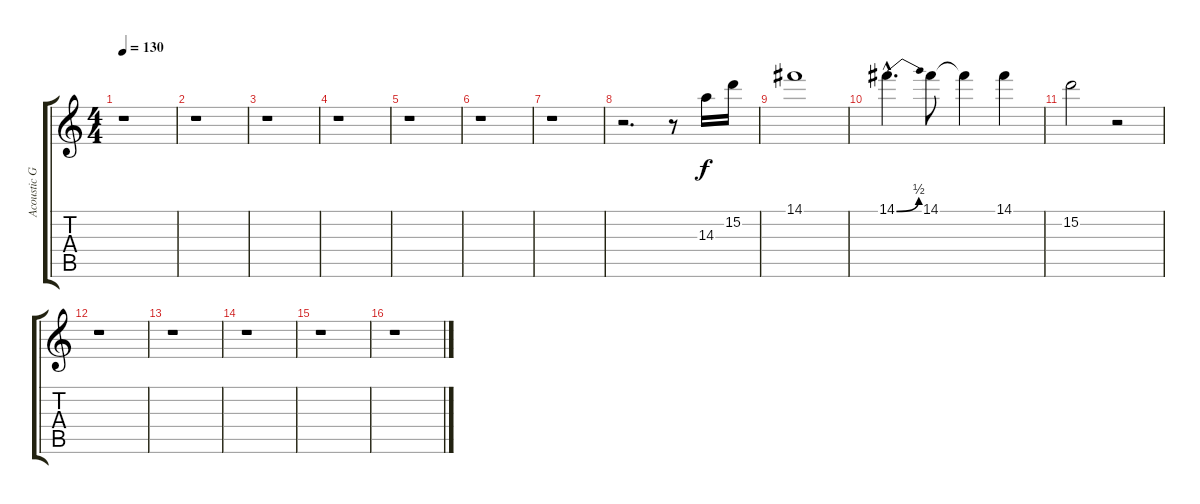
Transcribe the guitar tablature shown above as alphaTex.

\track ("Acoustic Guitar " "Acoustic G") {instrument acousticguitarsteel}
\staff {score tabs}
\tuning (E4 B3 G3 D3 A2 E2) {hide}
\ts (4 4)
\tempo 130
\clef g2
\ks c
r.1{dy mp} |
r.1 |
r.1 |
r.1 |
r.1 |
r.1 |
r.1 |
r.2{d} r.8 14.3.16{dy f} 15.2.16 |
14.1.1 |
14.1{be (bend 0 0 60 2) hac}.4{d} 14.1.8 14.1{t}.4 14.1.4 |
15.2.2 r.2 |
r.1 |
r.1 |
r.1 |
r.1 |
r.1
